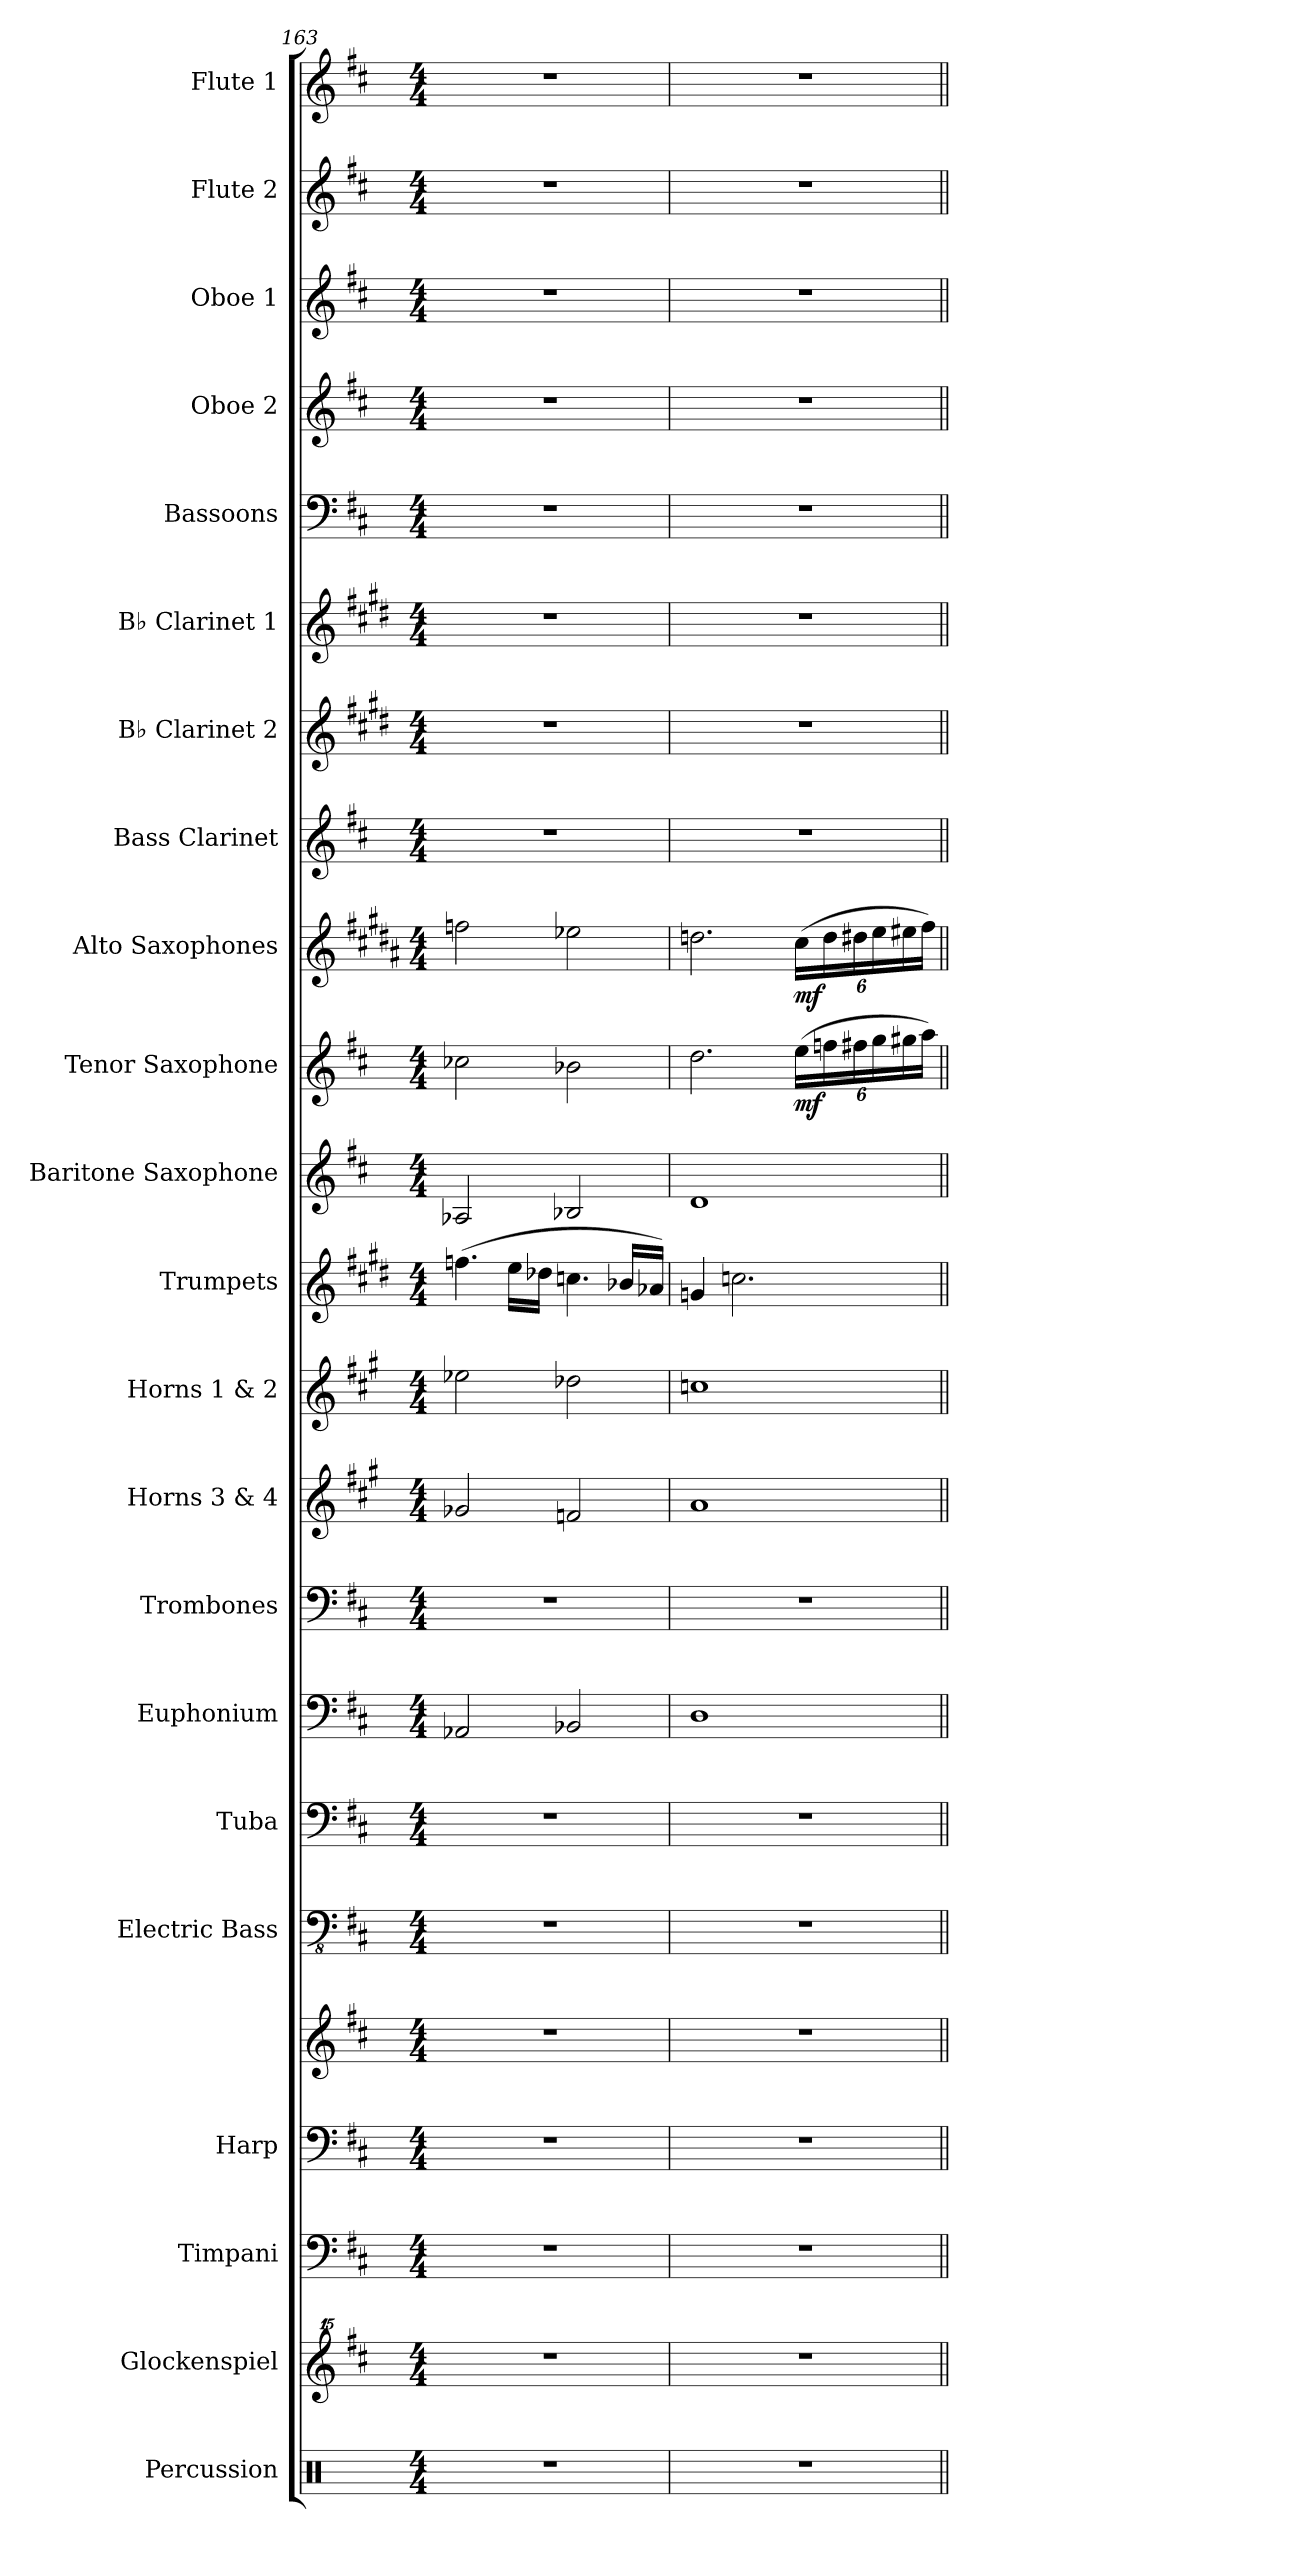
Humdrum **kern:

**kern	**kern	**kern	**kern	**kern	**kern	**kern	**kern	**kern	**kern	**kern	**kern	**kern	**kern	**dynam	**kern	**dynam	**kern	**kern	**kern	**kern	**kern	**kern	**kern	**kern
*part22	*part21	*part20	*part19	*part19	*part18	*part17	*part16	*part15	*part14	*part13	*part12	*part11	*part10	*part10	*part9	*part9	*part8	*part7	*part6	*part5	*part4	*part3	*part2	*part1
*staff23	*staff22	*staff21	*staff20	*staff19	*staff18	*staff17	*staff16	*staff15	*staff14	*staff13	*staff12	*staff11	*staff10	*staff10	*staff9	*staff9	*staff8	*staff7	*staff6	*staff5	*staff4	*staff3	*staff2	*staff1
*I"Percussion	*I"Glockenspiel	*I"Timpani	*I"Harp	*	*I"Electric Bass	*I"Tuba	*I"Euphonium	*I"Trombones	*I"Horns 3 &amp; 4	*I"Horns 1 &amp; 2	*I"Trumpets	*I"Baritone Saxophone	*I"Tenor Saxophone	*	*I"Alto Saxophones	*	*I"Bass Clarinet	*I"B♭ Clarinet 2	*I"B♭ Clarinet 1	*I"Bassoons	*I"Oboe 2	*I"Oboe 1	*I"Flute 2	*I"Flute 1
*I'Perc.	*I'Glk.	*I'Timp.	*I'Hrp.	*	*I'El. B.	*I'Tba.	*I'Euph.	*I'Tbns.	*I'Hns. 3/4	*I'Hns. 1/2	*I'Tpts.	*I'Bar. Sax.	*I'T. Sax.	*	*I'A. Saxes.	*	*I'B. Cl.	*I'B♭ Cl. 2	*I'B♭ Cl. 1	*I'Bsns.	*I'Ob. 2	*I'Ob. 1	*I'Fl. 2	*I'Fl. 1
*clefX	*clefG^^2	*clefF4	*clefF4	*clefG2	*clefFv4	*clefF4	*clefF4	*clefF4	*clefG2	*clefG2	*clefG2	*clefG2	*clefG2	*	*clefG2	*	*clefG2	*clefG2	*clefG2	*clefF4	*clefG2	*clefG2	*clefG2	*clefG2
*	*	*	*	*	*	*	*	*	*ITrd4c7	*ITrd4c7	*ITrd1c2	*ITrd12c21	*ITrd8c14	*	*ITrd5c9	*	*ITrd8c14	*ITrd1c2	*ITrd1c2	*	*	*	*	*
*k[]	*k[f#c#]	*k[f#c#]	*k[f#c#]	*k[f#c#]	*k[f#c#]	*k[f#c#]	*k[f#c#]	*k[f#c#]	*k[f#c#]	*k[f#c#]	*k[f#c#]	*k[f#c#]	*k[f#c#]	*	*k[f#c#]	*	*k[f#c#]	*k[f#c#]	*k[f#c#]	*k[f#c#]	*k[f#c#]	*k[f#c#]	*k[f#c#]	*k[f#c#]
*M4/4	*M4/4	*M4/4	*M4/4	*M4/4	*M4/4	*M4/4	*M4/4	*M4/4	*M4/4	*M4/4	*M4/4	*M4/4	*M4/4	*	*M4/4	*	*M4/4	*M4/4	*M4/4	*M4/4	*M4/4	*M4/4	*M4/4	*M4/4
=163	=163	=163	=163	=163	=163	=163	=163	=163	=163	=163	=163	=163	=163	=163	=163	=163	=163	=163	=163	=163	=163	=163	=163	=163
1r	1r	1r	1r	1r	1r	1r	2AA-X/	1r	2c-X/	2a-X\	(4.ee-X\	2AA-X/	2c-X\	.	2a-X\	.	1r	1r	1r	1r	1r	1r	1r	1r
.	.	.	.	.	.	.	.	.	.	.	16dd\LL	.	.	.	.	.	.	.	.	.	.	.	.	.
.	.	.	.	.	.	.	.	.	.	.	16cc-X\JJ	.	.	.	.	.	.	.	.	.	.	.	.	.
.	.	.	.	.	.	.	2BB-X/	.	2B-X/	2g-X\	4.b-X\	2BB-X/	2B-X\	.	2g-X\	.	.	.	.	.	.	.	.	.
.	.	.	.	.	.	.	.	.	.	.	16a-X/LL	.	.	.	.	.	.	.	.	.	.	.	.	.
.	.	.	.	.	.	.	.	.	.	.	16g-X/JJ)	.	.	.	.	.	.	.	.	.	.	.	.	.
=164	=164	=164	=164	=164	=164	=164	=164	=164	=164	=164	=164	=164	=164	=164	=164	=164	=164	=164	=164	=164	=164	=164	=164	=164
1r	1r	1r	1r	1r	1r	1r	1D	1r	1d	1fn	4fn/	1D	2.d\	.	2.fn\	.	1r	1r	1r	1r	1r	1r	1r	1r
.	.	.	.	.	.	.	.	.	.	.	2.b-X\	.	.	.	.	.	.	.	.	.	.	.	.	.
*	*	*	*	*	*	*	*	*	*	*	*	*	*Xbrackettup	*	*Xbrackettup	*	*	*	*	*	*	*	*	*
!	!	!	!	!	!	!	!	!	!	!	!	!	!	!LO:DY:b	!	!LO:DY:b	!	!	!	!	!	!	!	!
.	.	.	.	.	.	.	.	.	.	.	.	.	(24e\LL	mf	(24e\LL	mf	.	.	.	.	.	.	.	.
.	.	.	.	.	.	.	.	.	.	.	.	.	24fn\	.	24f\	.	.	.	.	.	.	.	.	.
.	.	.	.	.	.	.	.	.	.	.	.	.	24f#X\	.	24f#X\	.	.	.	.	.	.	.	.	.
.	.	.	.	.	.	.	.	.	.	.	.	.	24g\	.	24g\	.	.	.	.	.	.	.	.	.
.	.	.	.	.	.	.	.	.	.	.	.	.	24g#X\	.	24g#X\	.	.	.	.	.	.	.	.	.
.	.	.	.	.	.	.	.	.	.	.	.	.	24a\JJ)	.	24a\JJ)	.	.	.	.	.	.	.	.	.
=||	=||	=||	=||	=||	=||	=||	=||	=||	=||	=||	=||	=||	=||	=||	=||	=||	=||	=||	=||	=||	=||	=||	=||	=||
*-	*-	*-	*-	*-	*-	*-	*-	*-	*-	*-	*-	*-	*-	*-	*-	*-	*-	*-	*-	*-	*-	*-	*-	*-
